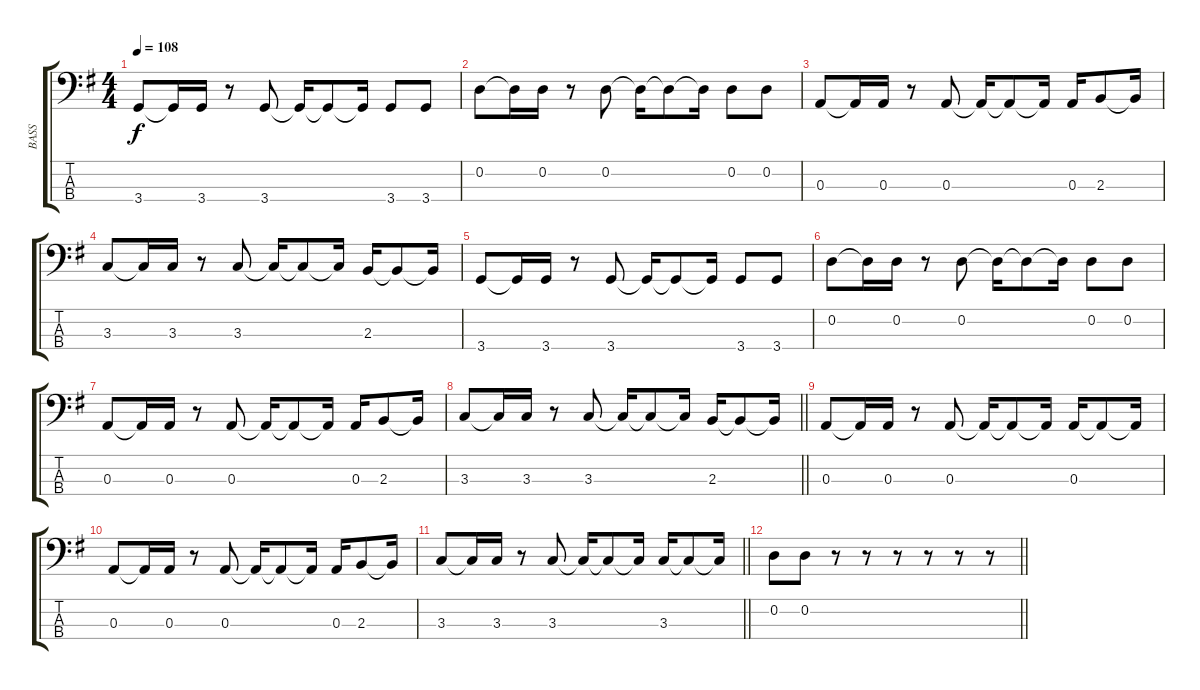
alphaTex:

\track ("BASS" "BASS") {instrument acousticbass}
\staff {score tabs}
\tuning (G2 D2 A1 E1) {hide}
\ts (4 4)
\section ("" "")
\tempo 108
\clef f4
\ks g
3.4.8{dy f} 3.4{t}.16 3.4.16 r.8 3.4.8 3.4{t}.16 3.4{t}.8 3.4{t}.16 3.4.8 3.4.8 |
0.2.8 0.2{t}.16 0.2.16 r.8 0.2.8 0.2{t}.16 0.2{t}.8 0.2{t}.16 0.2.8 0.2.8 |
0.3.8 0.3{t}.16 0.3.16 r.8 0.3.8 0.3{t}.16 0.3{t}.8 0.3{t}.16 0.3.16 2.3.8 2.3{t}.16 |
3.3.8 3.3{t}.16 3.3.16 r.8 3.3.8 3.3{t}.16 3.3{t}.8 3.3{t}.16 2.3.16 2.3{t}.8 2.3{t}.16 |
3.4.8 3.4{t}.16 3.4.16 r.8 3.4.8 3.4{t}.16 3.4{t}.8 3.4{t}.16 3.4.8 3.4.8 |
0.2.8 0.2{t}.16 0.2.16 r.8 0.2.8 0.2{t}.16 0.2{t}.8 0.2{t}.16 0.2.8 0.2.8 |
0.3.8 0.3{t}.16 0.3.16 r.8 0.3.8 0.3{t}.16 0.3{t}.8 0.3{t}.16 0.3.16 2.3.8 2.3{t}.16 |
\barLineRight lightlight
3.3.8 3.3{t}.16 3.3.16 r.8 3.3.8 3.3{t}.16 3.3{t}.8 3.3{t}.16 2.3.16 2.3{t}.8 2.3{t}.16 |
\section ("" "")
0.3.8 0.3{t}.16 0.3.16 r.8 0.3.8 0.3{t}.16 0.3{t}.8 0.3{t}.16 0.3.16 0.3{t}.8 0.3{t}.16 |
0.3.8 0.3{t}.16 0.3.16 r.8 0.3.8 0.3{t}.16 0.3{t}.8 0.3{t}.16 0.3.16 2.3.8 2.3{t}.16 |
\barLineRight lightlight
3.3.8 3.3{t}.16 3.3.16 r.8 3.3.8 3.3{t}.16 3.3{t}.8 3.3{t}.16 3.3.16 3.3{t}.8 3.3{t}.16 |
\barLineRight lightlight
0.2.8 0.2.8 r.8 r.8 r.8 r.8 r.8 r.8
